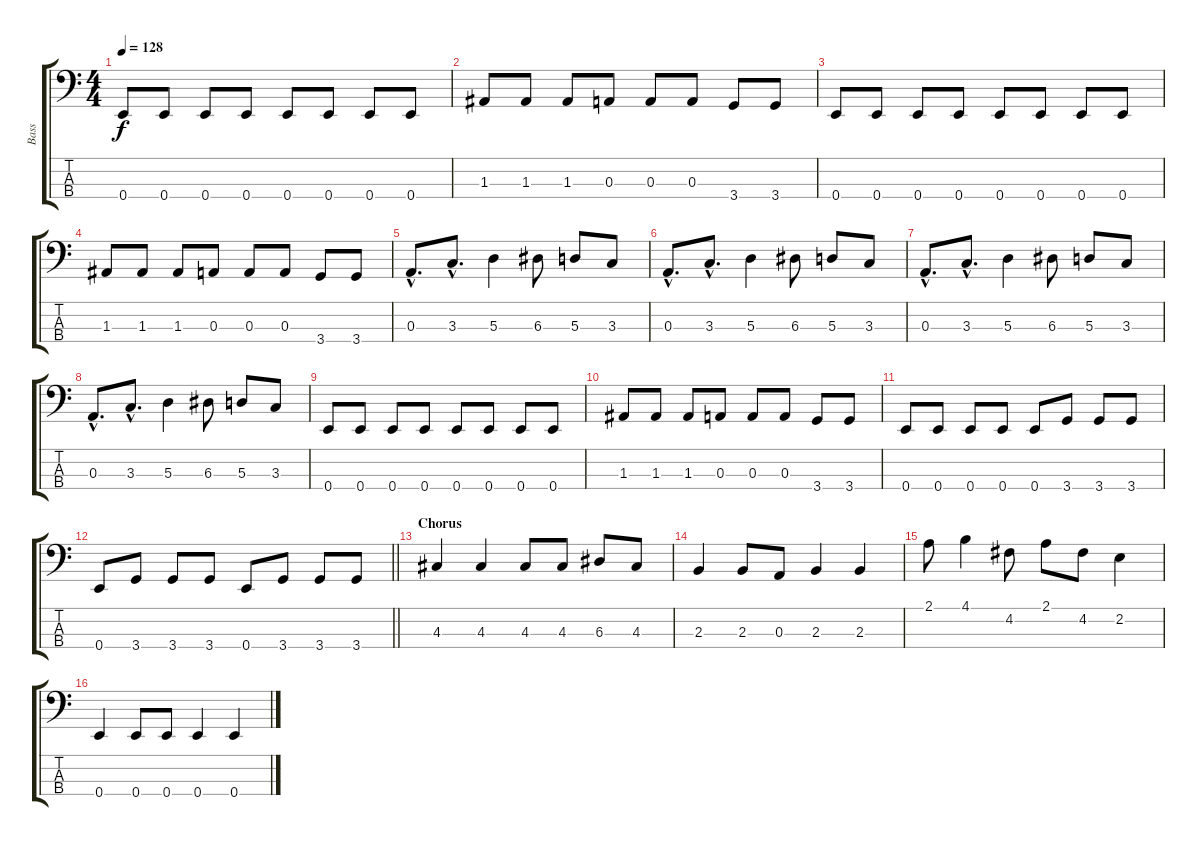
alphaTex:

\track ("Bass" "Bass") {instrument electricbasspick}
\staff {score tabs}
\tuning (G2 D2 A1 E1) {hide}
\ts (4 4)
\tempo 128
\clef f4
\ks c
0.4.8{dy f} 0.4.8 0.4.8 0.4.8 0.4.8 0.4.8 0.4.8 0.4.8 |
1.3.8 1.3.8 1.3.8 0.3.8 0.3.8 0.3.8 3.4.8 3.4.8 |
0.4.8 0.4.8 0.4.8 0.4.8 0.4.8 0.4.8 0.4.8 0.4.8 |
1.3.8 1.3.8 1.3.8 0.3.8 0.3.8 0.3.8 3.4.8 3.4.8 |
0.3{hac}.8{d} 3.3{hac}.8{d} 5.3.4 6.3.8 5.3.8 3.3.8 |
0.3{hac}.8{d} 3.3{hac}.8{d} 5.3.4 6.3.8 5.3.8 3.3.8 |
0.3{hac}.8{d} 3.3{hac}.8{d} 5.3.4 6.3.8 5.3.8 3.3.8 |
0.3{hac}.8{d} 3.3{hac}.8{d} 5.3.4 6.3.8 5.3.8 3.3.8 |
0.4.8 0.4.8 0.4.8 0.4.8 0.4.8 0.4.8 0.4.8 0.4.8 |
1.3.8 1.3.8 1.3.8 0.3.8 0.3.8 0.3.8 3.4.8 3.4.8 |
0.4.8 0.4.8 0.4.8 0.4.8 0.4.8 3.4.8 3.4.8 3.4.8 |
\barLineRight lightlight
0.4.8 3.4.8 3.4.8 3.4.8 0.4.8 3.4.8 3.4.8 3.4.8 |
\section ("" "Chorus")
4.3.4 4.3.4 4.3.8 4.3.8 6.3.8 4.3.8 |
2.3.4 2.3.8 0.3.8 2.3.4 2.3.4 |
2.1.8 4.1.4 4.2.8 2.1.8 4.2.8 2.2.4 |
0.4.4 0.4.8 0.4.8 0.4.4 0.4.4
